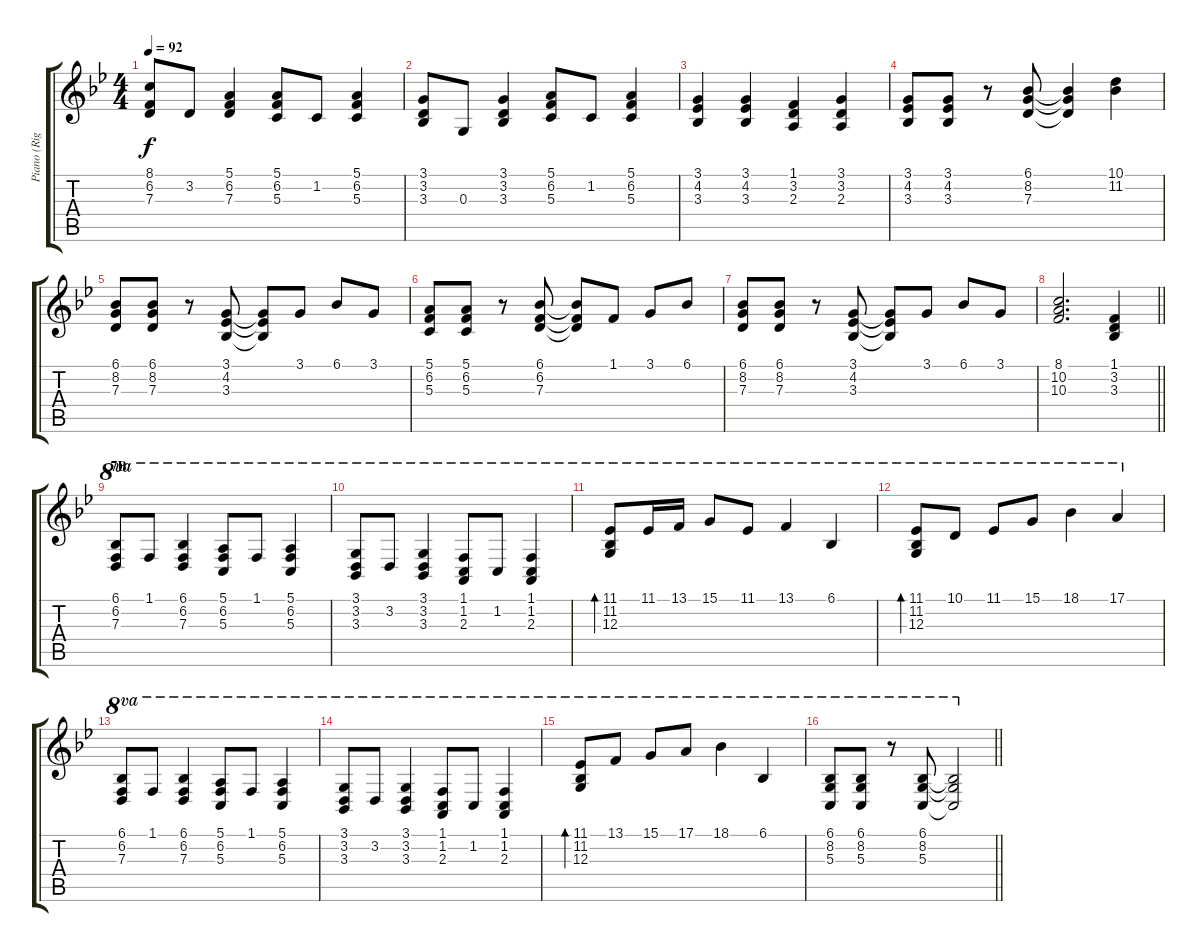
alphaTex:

\track ("Piano (Right Hand)" "Piano (Rig") {instrument acousticgrandpiano}
\staff {score tabs}
\tuning (E4 B3 G3 D3 A2 E2) {hide}
\ts (4 4)
\tempo 92
\clef g2
\ks bb
(8.1 6.2 7.3).8{dy f} 3.2.8 (5.1 6.2 7.3).4 (5.1 6.2 5.3).8 1.2.8 (5.1 6.2 5.3).4 |
(3.1 3.2 3.3).8 0.3.8 (3.1 3.2 3.3).4 (5.1 6.2 5.3).8 1.2.8 (5.1 6.2 5.3).4 |
(3.1 4.2 3.3).4 (3.1 4.2 3.3).4 (1.1 3.2 2.3).4 (3.1 3.2 2.3).4 |
(3.1 4.2 3.3).8 (3.1 4.2 3.3).8 r.8 (6.1 8.2 7.3).8 (6.1{t} 8.2{t} 7.3{t}).4 (10.1 11.2).4 |
(6.1 8.2 7.3).8 (6.1 8.2 7.3).8 r.8 (3.1 4.2 3.3).8 (3.1{t} 4.2{t} 3.3{t}).8 3.1.8 6.1.8 3.1.8 |
(5.1 6.2 5.3).8 (5.1 6.2 5.3).8 r.8 (6.1 6.2 7.3).8 (6.1{t} 6.2{t} 7.3{t}).8 1.1.8 3.1.8 6.1.8 |
(6.1 8.2 7.3).8 (6.1 8.2 7.3).8 r.8 (3.1 4.2 3.3).8 (3.1{t} 4.2{t} 3.3{t}).8 3.1.8 6.1.8 3.1.8 |
\barLineRight lightlight
(8.1 10.2 10.3).2{d} (1.1 3.2 3.3).4 |
\section ("" "7B")
(6.1 6.2 7.3).8{ot 8va} 1.1.8{ot 8va} (6.1 6.2 7.3).4{ot 8va} (5.1 6.2 5.3).8{ot 8va} 1.1.8{ot 8va} (5.1 6.2 5.3).4{ot 8va} |
(3.1 3.2 3.3).8{ot 8va} 3.2.8{ot 8va} (3.1 3.2 3.3).4{ot 8va} (1.1 1.2 2.3).8{ot 8va} 1.2.8{ot 8va} (1.1 1.2 2.3).4{ot 8va} |
(11.1 11.2 12.3).8{bd 240 ot 8va} 11.1.16{ot 8va} 13.1.16{ot 8va} 15.1.8{ot 8va} 11.1.8{ot 8va} 13.1.4{ot 8va} 6.1.4{ot 8va} |
(11.1 11.2 12.3).8{bd 240 ot 8va} 10.1.8{ot 8va} 11.1.8{ot 8va} 15.1.8{ot 8va} 18.1.4{ot 8va} 17.1.4{ot 8va} |
(6.1 6.2 7.3).8{ot 8va} 1.1.8{ot 8va} (6.1 6.2 7.3).4{ot 8va} (5.1 6.2 5.3).8{ot 8va} 1.1.8{ot 8va} (5.1 6.2 5.3).4{ot 8va} |
(3.1 3.2 3.3).8{ot 8va} 3.2.8{ot 8va} (3.1 3.2 3.3).4{ot 8va} (1.1 1.2 2.3).8{ot 8va} 1.2.8{ot 8va} (1.1 1.2 2.3).4{ot 8va} |
(11.1 11.2 12.3).8{bd 240 ot 8va} 13.1.8{ot 8va} 15.1.8{ot 8va} 17.1.8{ot 8va} 18.1.4{ot 8va} 6.1.4{ot 8va} |
\barLineRight lightlight
(6.1 8.2 5.3).8{ot 8va} (6.1 8.2 5.3).8{ot 8va} r.8{ot 8va} (6.1 8.2 5.3).8{ot 8va} (6.1{t} 8.2{t} 5.3{t}).2{ot 8va}
